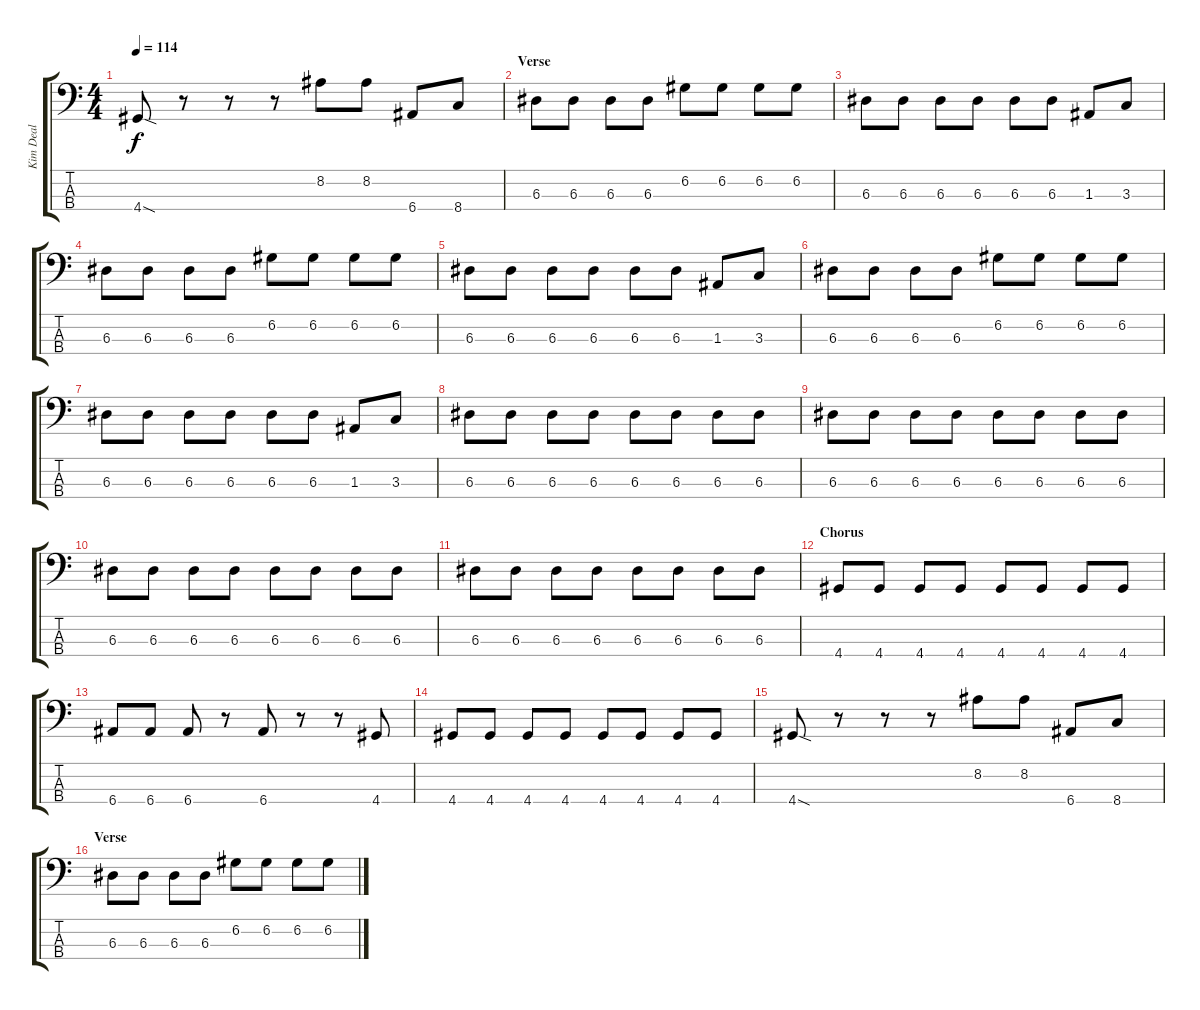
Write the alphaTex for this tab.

\track ("Kim Deal" "Kim Deal") {instrument electricbasspick}
\staff {score tabs}
\tuning (G2 D2 A1 E1) {hide}
\ts (4 4)
\tempo 114
\clef f4
\ks c
4.4{sod}.8{dy f} r.8 r.8 r.8 8.2.8 8.2.8 6.4.8 8.4.8 |
\section ("" "Verse")
6.3.8 6.3.8 6.3.8 6.3.8 6.2.8 6.2.8 6.2.8 6.2.8 |
6.3.8 6.3.8 6.3.8 6.3.8 6.3.8 6.3.8 1.3.8 3.3.8 |
6.3.8 6.3.8 6.3.8 6.3.8 6.2.8 6.2.8 6.2.8 6.2.8 |
6.3.8 6.3.8 6.3.8 6.3.8 6.3.8 6.3.8 1.3.8 3.3.8 |
6.3.8 6.3.8 6.3.8 6.3.8 6.2.8 6.2.8 6.2.8 6.2.8 |
6.3.8 6.3.8 6.3.8 6.3.8 6.3.8 6.3.8 1.3.8 3.3.8 |
6.3.8 6.3.8 6.3.8 6.3.8 6.3.8 6.3.8 6.3.8 6.3.8 |
6.3.8 6.3.8 6.3.8 6.3.8 6.3.8 6.3.8 6.3.8 6.3.8 |
6.3.8 6.3.8 6.3.8 6.3.8 6.3.8 6.3.8 6.3.8 6.3.8 |
6.3.8 6.3.8 6.3.8 6.3.8 6.3.8 6.3.8 6.3.8 6.3.8 |
\section ("" "Chorus")
4.4.8 4.4.8 4.4.8 4.4.8 4.4.8 4.4.8 4.4.8 4.4.8 |
6.4.8 6.4.8 6.4.8 r.8 6.4.8 r.8 r.8 4.4.8 |
4.4.8 4.4.8 4.4.8 4.4.8 4.4.8 4.4.8 4.4.8 4.4.8 |
4.4{sod}.8 r.8 r.8 r.8 8.2.8 8.2.8 6.4.8 8.4.8 |
\section ("" "Verse")
6.3.8 6.3.8 6.3.8 6.3.8 6.2.8 6.2.8 6.2.8 6.2.8
